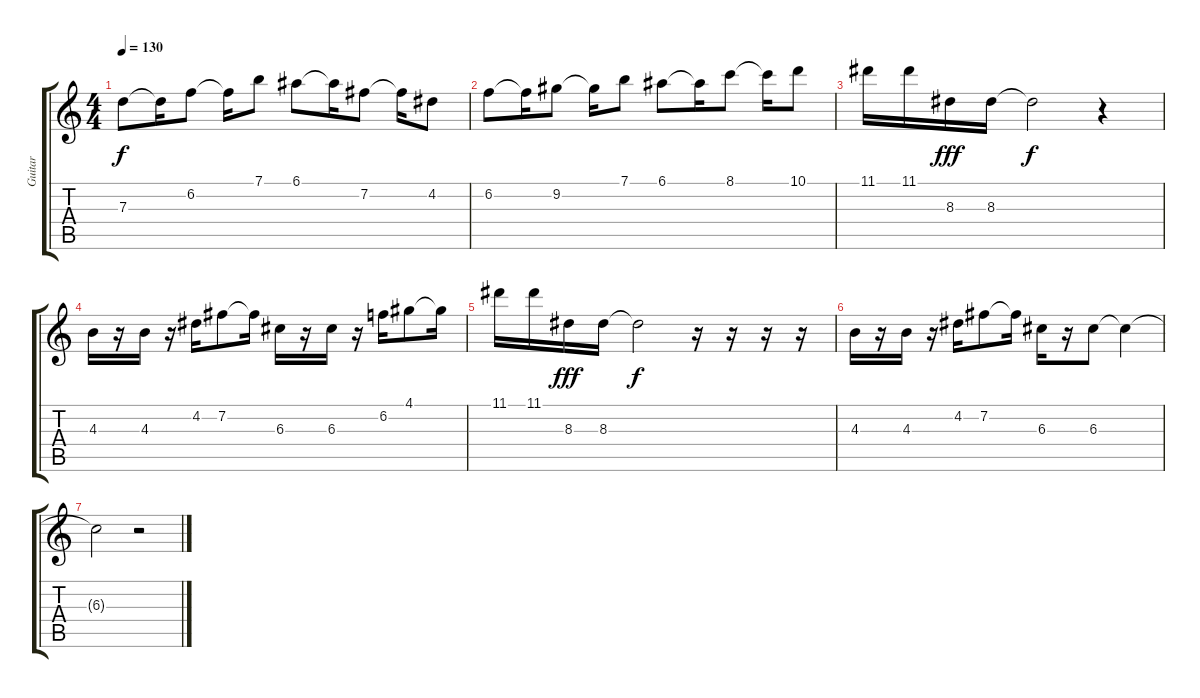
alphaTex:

\track ("Guitar" "Guitar") {instrument overdrivenguitar}
\staff {score tabs}
\tuning (E4 B3 G3 D3 A2 E2) {hide}
\ts (4 4)
\tempo 130
\clef g2
\ks c
7.3.8{dy f} 7.3{t}.16 6.2.8 6.2{t}.16 7.1.8 6.1.8 6.1{t}.16 7.2.8 7.2{t}.16 4.2.8 |
6.2.8 6.2{t}.16 9.2.8 9.2{t}.16 7.1.8 6.1.8 6.1{t}.16 8.1.8 8.1{t}.16 10.1.8 |
11.1.16 11.1.16 8.3.16{dy fff} 8.3.16 8.3{t}.2{dy f} r.4 |
4.3.16 r.16 4.3.16 r.16 4.2.16 7.2.8 7.2{t}.16 6.3.16 r.16 6.3.16 r.16 6.2.16 4.1.8 4.1{t}.16 |
11.1.16 11.1.16 8.3.16{dy fff} 8.3.16 8.3{t}.2{dy f} r.16 r.16 r.16 r.16 |
4.3.16 r.16 4.3.16 r.16 4.2.16 7.2.8 7.2{t}.16 6.3.16 r.16 6.3.8 6.3{t}.4 |
6.3{t}.2 r.2
